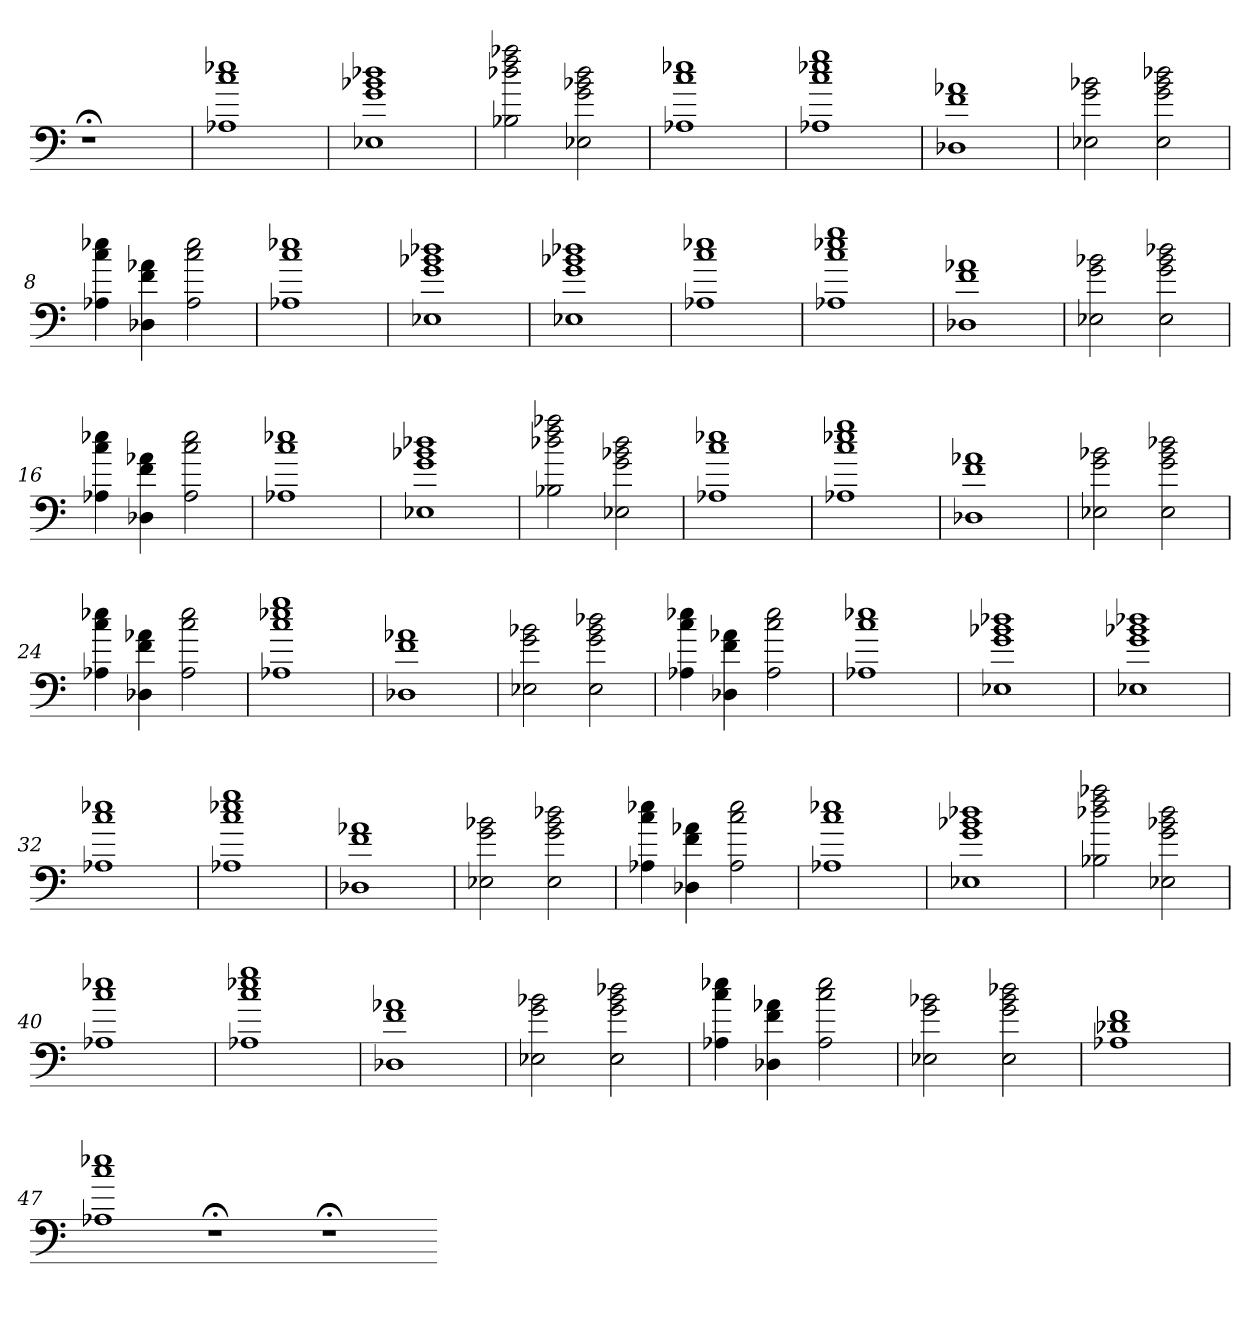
**kern
*part1
*staff1
=
1r;<
=1
1A-X 1cc 1ee-X
=2
1E-X 1g 1b-X 1dd-X
=3
2B-X 2dd-X 2ff 2aa-X
2E-X 2g 2b-X 2dd-
=4
1A-X 1cc 1ee-X
=5
1A-X 1cc 1ee-X 1gg
=6
1D-X 1f 1a-X
=7
2E-X 2g 2b-X
2E- 2g 2b- 2dd-X
=8
4A-X 4cc 4ee-X
4D-X 4f 4a-X
2A- 2cc 2ee-
=9
1A-X 1cc 1ee-X
=10
1E-X 1g 1b-X 1dd-X
=11
1E-X 1g 1b-X 1dd-X
=12
1A-X 1cc 1ee-X
=13
1A-X 1cc 1ee-X 1gg
=14
1D-X 1f 1a-X
=15
2E-X 2g 2b-X
2E- 2g 2b- 2dd-X
=16
4A-X 4cc 4ee-X
4D-X 4f 4a-X
2A- 2cc 2ee-
=17
1A-X 1cc 1ee-X
=18
1E-X 1g 1b-X 1dd-X
=19
2B-X 2dd-X 2ff 2aa-X
2E-X 2g 2b-X 2dd-
=20
1A-X 1cc 1ee-X
=21
1A-X 1cc 1ee-X 1gg
=22
1D-X 1f 1a-X
=23
2E-X 2g 2b-X
2E- 2g 2b- 2dd-X
=24
4A-X 4cc 4ee-X
4D-X 4f 4a-X
2A- 2cc 2ee-
=25
1A-X 1cc 1ee-X 1gg
=26
1D-X 1f 1a-X
=27
2E-X 2g 2b-X
2E- 2g 2b- 2dd-X
=28
4A-X 4cc 4ee-X
4D-X 4f 4a-X
2A- 2cc 2ee-
=29
1A-X 1cc 1ee-X
=30
1E-X 1g 1b-X 1dd-X
=31
1E-X 1g 1b-X 1dd-X
=32
1A-X 1cc 1ee-X
=33
1A-X 1cc 1ee-X 1gg
=34
1D-X 1f 1a-X
=35
2E-X 2g 2b-X
2E- 2g 2b- 2dd-X
=36
4A-X 4cc 4ee-X
4D-X 4f 4a-X
2A- 2cc 2ee-
=37
1A-X 1cc 1ee-X
=38
1E-X 1g 1b-X 1dd-X
=39
2B-X 2dd-X 2ff 2aa-X
2E-X 2g 2b-X 2dd-
=40
1A-X 1cc 1ee-X
=41
1A-X 1cc 1ee-X 1gg
=42
1D-X 1f 1a-X
=43
2E-X 2g 2b-X
2E- 2g 2b- 2dd-X
=44
4A-X 4cc 4ee-X
4D-X 4f 4a-X
2A- 2cc 2ee-
=45
2E-X 2g 2b-X
2E- 2g 2b- 2dd-X
=46
1A-X 1d-X 1f
=47
1A-X 1cc 1ee-X
1r;<
1r;<
=-
*-
